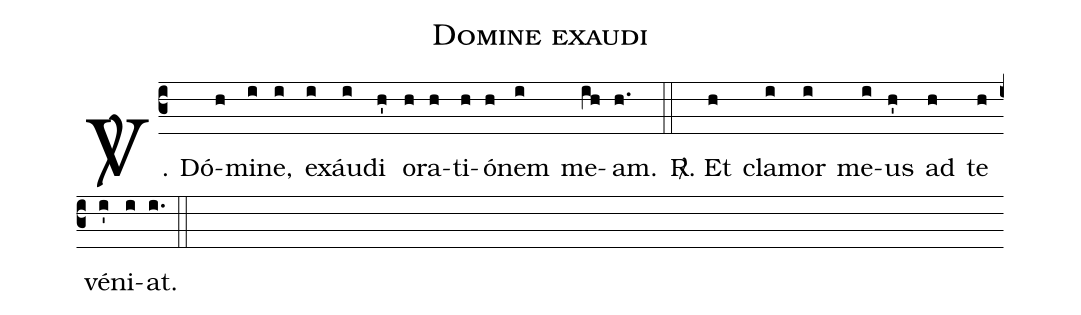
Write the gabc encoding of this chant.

name: Domine exaudi;
%%
(c3)
<sp>V/</sp>. Dó( h)mi(i)ne,(i) ex(i)áu(i)di(h') o(h)ra(h)ti(h)ó(h)nem(i) me(ih)am.(h.) (::)
<sp>R/</sp>. Et(h) cla(i)mor(i) me(i)us(h') ad(h) te(h) vé(i')ni(i)at.(i.) (::)
